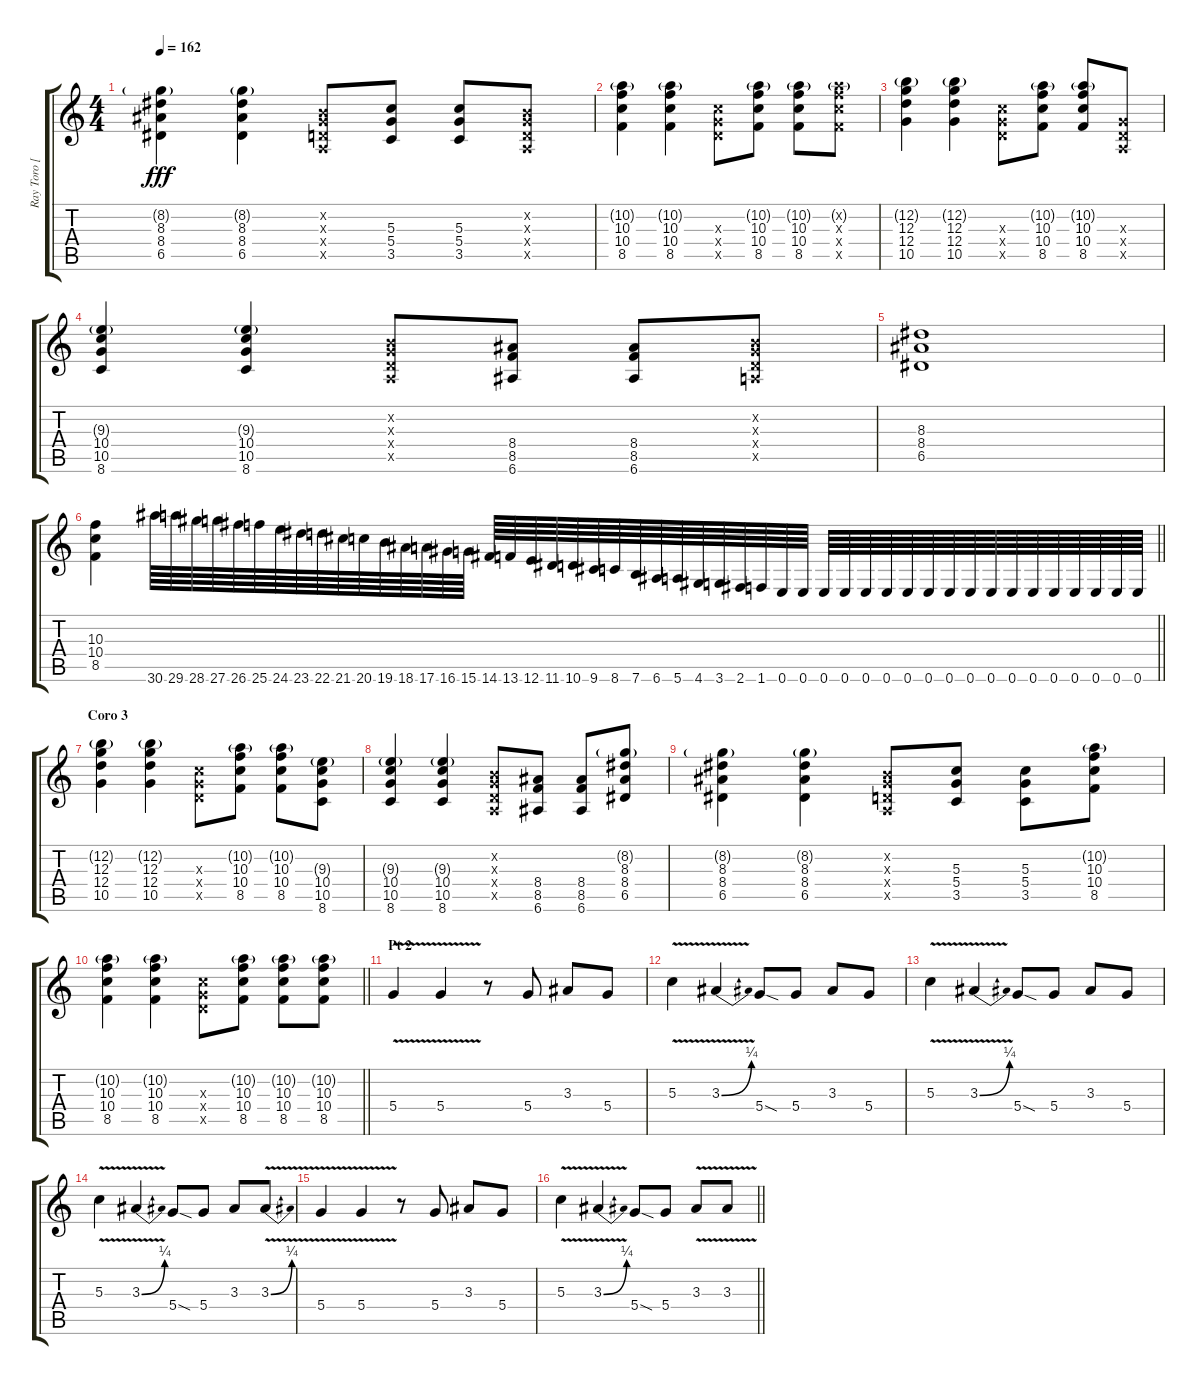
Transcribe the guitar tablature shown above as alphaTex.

\track ("Ray Toro [Guitar]" "Ray Toro [") {instrument overdrivenguitar}
\staff {score tabs}
\tuning (E4 B3 G3 D3 A2 E2) {hide}
\ts (4 4)
\tempo 162
\clef g2
\ks c
(8.2{g} 8.3 8.4 6.5).4{dy fff} (8.2{g} 8.3 8.4 6.5).4 (0.2{x} 0.3{x} 0.4{x} 0.5{x}).8 (5.3 5.4 3.5).8 (5.3 5.4 3.5).8 (0.2{x} 0.3{x} 0.4{x} 0.5{x}).8 |
(10.2{g} 10.3 10.4 8.5).4 (10.2{g} 10.3 10.4 8.5).4 (5.3{x} 5.4{x} 5.5{x}).8 (10.2{g} 10.3 10.4 8.5).8 (10.2{g} 10.3 10.4 8.5).8 (10.2{g x} 10.3{x} 10.4{x} 8.5{x}).8 |
(12.2{g} 12.3 12.4 10.5).4 (12.2{g} 12.3 12.4 10.5).4 (5.3{x} 5.4{x} 5.5{x}).8 (10.2{g} 10.3 10.4 8.5).8 (10.2{g} 10.3 10.4 8.5).8 (0.3{x} 0.4{x} 0.5{x}).8 |
(9.3{g} 10.4 10.5 8.6).4 (9.3{g} 10.4 10.5 8.6).4 (0.2{x} 0.3{x} 0.4{x} 0.5{x}).8 (8.4 8.5 6.6).8 (8.4 8.5 6.6).8 (0.2{x} 0.3{x} 0.4{x} 0.5{x}).8 |
(8.3 8.4 6.5).1 |
\barLineRight lightlight
(10.3 10.4 8.5).4 30.6.64{instrument guitarfretnoise} 29.6.64 28.6.64 27.6.64 26.6.64 25.6.64 24.6.64 23.6.64 22.6.64 21.6.64 20.6.64 19.6.64 18.6.64 17.6.64 16.6.64 15.6.64 14.6.64 13.6.64 12.6.64 11.6.64 10.6.64 9.6.64 8.6.64 7.6.64 6.6.64 5.6.64 4.6.64 3.6.64 2.6.64 1.6.64 0.6.64 0.6.64 0.6.64 0.6.64 0.6.64 0.6.64 0.6.64 0.6.64 0.6.64 0.6.64 0.6.64 0.6.64 0.6.64 0.6.64 0.6.64 0.6.64 0.6.64 0.6.64 |
\section ("" "Coro 3")
(12.2{g} 12.3 12.4 10.5).4{volume 9 balance 1 instrument overdrivenguitar} (12.2{g} 12.3 12.4 10.5).4 (5.3{x} 5.4{x} 5.5{x}).8 (10.2{g} 10.3 10.4 8.5).8 (10.2{g} 10.3 10.4 8.5).8 (9.3{g} 10.4 10.5 8.6).8 |
(9.3{g} 10.4 10.5 8.6).4 (9.3{g} 10.4 10.5 8.6).4 (0.2{x} 0.3{x} 0.4{x} 0.5{x}).8 (8.4 8.5 6.6).8 (8.4 8.5 6.6).8 (8.2{g} 8.3 8.4 6.5).8 |
(8.2{g} 8.3 8.4 6.5).4 (8.2{g} 8.3 8.4 6.5).4 (0.2{x} 0.3{x} 0.4{x} 0.5{x}).8 (5.3 5.4 3.5).8 (5.3 5.4 3.5).8 (10.2{g} 10.3 10.4 8.5).8 |
\barLineRight lightlight
(10.2{g} 10.3 10.4 8.5).4 (10.2{g} 10.3 10.4 8.5).4 (5.3{x} 5.4{x} 5.5{x}).8 (10.2{g} 10.3 10.4 8.5).8 (10.2{g} 10.3 10.4 8.5).8 (10.2{g} 10.3 10.4 8.5).8 |
\section ("" "Pt 2")
5.4{v}.4 5.4{v}.4 r.8 5.4.8 3.3.8 5.4.8 |
5.3{v}.4 3.3{be (bend 0 0 60 1) v}.4 5.4{sod}.8 5.4.8 3.3.8 5.4.8 |
5.3{v}.4 3.3{be (bend 0 0 60 1) v}.4 5.4{sod}.8 5.4.8 3.3.8 5.4.8 |
5.3{v}.4 3.3{be (bend 0 0 60 1) v}.4 5.4{sod}.8 5.4.8 3.3.8 3.3{be (bend 0 0 60 1) v}.8 |
5.4{v}.4 5.4{v}.4 r.8 5.4.8 3.3.8 5.4.8 |
\barLineRight lightlight
5.3{v}.4 3.3{be (bend 0 0 60 1) v}.4 5.4{sod}.8 5.4.8 3.3{v}.8 3.3{v}.8
